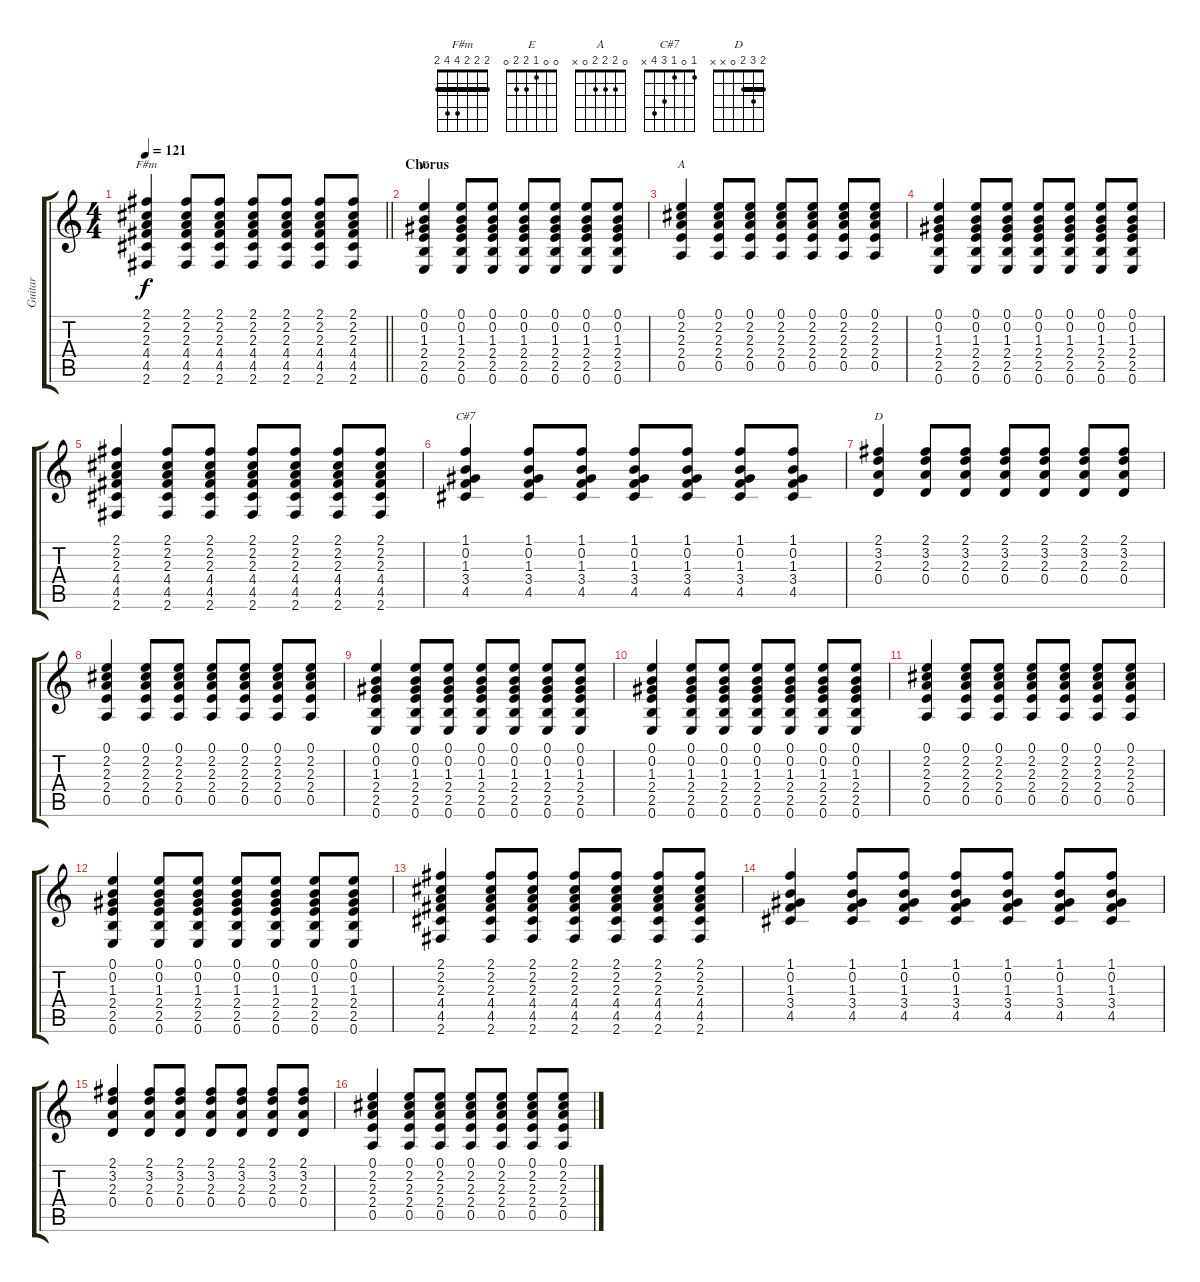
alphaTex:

\track ("Guitar" "Guitar") {instrument electricguitarclean}
\staff {score tabs}
\tuning (E4 B3 G3 D3 A2 E2) {hide}
\chord ("F#m" 2 2 2 4 4 2) {barre 2}
\chord ("E" 0 0 1 2 2 0)
\chord ("A" 0 2 2 2 0 x)
\chord ("C#7" 1 0 1 3 4 x)
\chord ("D" 2 3 2 0 x x) {barre 2}
\ts (4 4)
\tempo 121
\clef g2
\barLineRight lightlight
\ks c
(2.1 2.2 2.3 4.4 4.5 2.6).4{ch "F#m" dy f} (2.1 2.2 2.3 4.4 4.5 2.6).8 (2.1 2.2 2.3 4.4 4.5 2.6).8 (2.1 2.2 2.3 4.4 4.5 2.6).8 (2.1 2.2 2.3 4.4 4.5 2.6).8 (2.1 2.2 2.3 4.4 4.5 2.6).8 (2.1 2.2 2.3 4.4 4.5 2.6).8 |
\section ("" "Chorus")
(0.1 0.2 1.3 2.4 2.5 0.6).4{ch "E"} (0.1 0.2 1.3 2.4 2.5 0.6).8 (0.1 0.2 1.3 2.4 2.5 0.6).8 (0.1 0.2 1.3 2.4 2.5 0.6).8 (0.1 0.2 1.3 2.4 2.5 0.6).8 (0.1 0.2 1.3 2.4 2.5 0.6).8 (0.1 0.2 1.3 2.4 2.5 0.6).8 |
(0.1 2.2 2.3 2.4 0.5).4{ch "A"} (0.1 2.2 2.3 2.4 0.5).8 (0.1 2.2 2.3 2.4 0.5).8 (0.1 2.2 2.3 2.4 0.5).8 (0.1 2.2 2.3 2.4 0.5).8 (0.1 2.2 2.3 2.4 0.5).8 (0.1 2.2 2.3 2.4 0.5).8 |
(0.1 0.2 1.3 2.4 2.5 0.6).4 (0.1 0.2 1.3 2.4 2.5 0.6).8 (0.1 0.2 1.3 2.4 2.5 0.6).8 (0.1 0.2 1.3 2.4 2.5 0.6).8 (0.1 0.2 1.3 2.4 2.5 0.6).8 (0.1 0.2 1.3 2.4 2.5 0.6).8 (0.1 0.2 1.3 2.4 2.5 0.6).8 |
(2.1 2.2 2.3 4.4 4.5 2.6).4 (2.1 2.2 2.3 4.4 4.5 2.6).8 (2.1 2.2 2.3 4.4 4.5 2.6).8 (2.1 2.2 2.3 4.4 4.5 2.6).8 (2.1 2.2 2.3 4.4 4.5 2.6).8 (2.1 2.2 2.3 4.4 4.5 2.6).8 (2.1 2.2 2.3 4.4 4.5 2.6).8 |
(1.1 0.2 1.3 3.4 4.5).4{ch "C#7"} (1.1 0.2 1.3 3.4 4.5).8 (1.1 0.2 1.3 3.4 4.5).8 (1.1 0.2 1.3 3.4 4.5).8 (1.1 0.2 1.3 3.4 4.5).8 (1.1 0.2 1.3 3.4 4.5).8 (1.1 0.2 1.3 3.4 4.5).8 |
(2.1 3.2 2.3 0.4).4{ch "D"} (2.1 3.2 2.3 0.4).8 (2.1 3.2 2.3 0.4).8 (2.1 3.2 2.3 0.4).8 (2.1 3.2 2.3 0.4).8 (2.1 3.2 2.3 0.4).8 (2.1 3.2 2.3 0.4).8 |
(0.1 2.2 2.3 2.4 0.5).4 (0.1 2.2 2.3 2.4 0.5).8 (0.1 2.2 2.3 2.4 0.5).8 (0.1 2.2 2.3 2.4 0.5).8 (0.1 2.2 2.3 2.4 0.5).8 (0.1 2.2 2.3 2.4 0.5).8 (0.1 2.2 2.3 2.4 0.5).8 |
(0.1 0.2 1.3 2.4 2.5 0.6).4 (0.1 0.2 1.3 2.4 2.5 0.6).8 (0.1 0.2 1.3 2.4 2.5 0.6).8 (0.1 0.2 1.3 2.4 2.5 0.6).8 (0.1 0.2 1.3 2.4 2.5 0.6).8 (0.1 0.2 1.3 2.4 2.5 0.6).8 (0.1 0.2 1.3 2.4 2.5 0.6).8 |
(0.1 0.2 1.3 2.4 2.5 0.6).4 (0.1 0.2 1.3 2.4 2.5 0.6).8 (0.1 0.2 1.3 2.4 2.5 0.6).8 (0.1 0.2 1.3 2.4 2.5 0.6).8 (0.1 0.2 1.3 2.4 2.5 0.6).8 (0.1 0.2 1.3 2.4 2.5 0.6).8 (0.1 0.2 1.3 2.4 2.5 0.6).8 |
(0.1 2.2 2.3 2.4 0.5).4 (0.1 2.2 2.3 2.4 0.5).8 (0.1 2.2 2.3 2.4 0.5).8 (0.1 2.2 2.3 2.4 0.5).8 (0.1 2.2 2.3 2.4 0.5).8 (0.1 2.2 2.3 2.4 0.5).8 (0.1 2.2 2.3 2.4 0.5).8 |
(0.1 0.2 1.3 2.4 2.5 0.6).4 (0.1 0.2 1.3 2.4 2.5 0.6).8 (0.1 0.2 1.3 2.4 2.5 0.6).8 (0.1 0.2 1.3 2.4 2.5 0.6).8 (0.1 0.2 1.3 2.4 2.5 0.6).8 (0.1 0.2 1.3 2.4 2.5 0.6).8 (0.1 0.2 1.3 2.4 2.5 0.6).8 |
(2.1 2.2 2.3 4.4 4.5 2.6).4 (2.1 2.2 2.3 4.4 4.5 2.6).8 (2.1 2.2 2.3 4.4 4.5 2.6).8 (2.1 2.2 2.3 4.4 4.5 2.6).8 (2.1 2.2 2.3 4.4 4.5 2.6).8 (2.1 2.2 2.3 4.4 4.5 2.6).8 (2.1 2.2 2.3 4.4 4.5 2.6).8 |
(1.1 0.2 1.3 3.4 4.5).4 (1.1 0.2 1.3 3.4 4.5).8 (1.1 0.2 1.3 3.4 4.5).8 (1.1 0.2 1.3 3.4 4.5).8 (1.1 0.2 1.3 3.4 4.5).8 (1.1 0.2 1.3 3.4 4.5).8 (1.1 0.2 1.3 3.4 4.5).8 |
(2.1 3.2 2.3 0.4).4 (2.1 3.2 2.3 0.4).8 (2.1 3.2 2.3 0.4).8 (2.1 3.2 2.3 0.4).8 (2.1 3.2 2.3 0.4).8 (2.1 3.2 2.3 0.4).8 (2.1 3.2 2.3 0.4).8 |
(0.1 2.2 2.3 2.4 0.5).4 (0.1 2.2 2.3 2.4 0.5).8 (0.1 2.2 2.3 2.4 0.5).8 (0.1 2.2 2.3 2.4 0.5).8 (0.1 2.2 2.3 2.4 0.5).8 (0.1 2.2 2.3 2.4 0.5).8 (0.1 2.2 2.3 2.4 0.5).8
